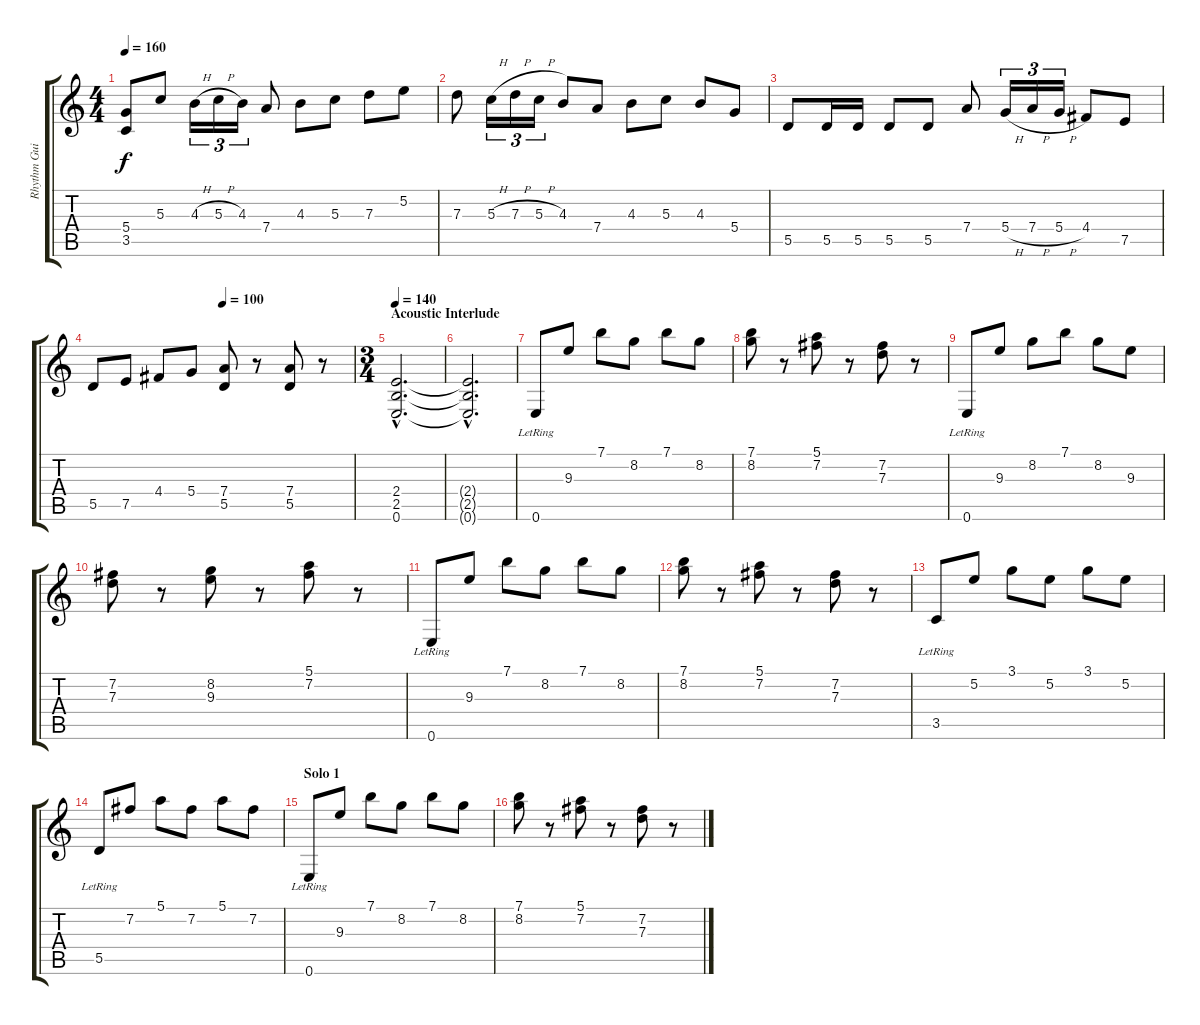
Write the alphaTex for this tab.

\track ("Rhythm Guitar 1" "Rhythm Gui") {instrument distortionguitar}
\staff {score tabs}
\tuning (E4 B3 G3 D3 A2 E2) {hide}
\ts (4 4)
\tempo 160
\clef g2
\ks c
(5.4{t} 3.5{t}).8{dy f} 5.3.8 4.3{h}.16{tu (3 2)} 5.3{h}.16{tu (3 2)} 4.3.16{tu (3 2)} 7.4.8 4.3.8 5.3.8 7.3.8 5.2.8 |
7.3.8 5.3{h}.16{tu (3 2)} 7.3{h}.16{tu (3 2)} 5.3{h}.16{tu (3 2)} 4.3.8 7.4.8 4.3.8 5.3.8 4.3.8 5.4.8 |
5.5.8 5.5.16 5.5.16 5.5.8 5.5.8 7.4.8 5.4{h}.16{tu (3 2)} 7.4{h}.16{tu (3 2)} 5.4{h}.16{tu (3 2)} 4.4.8 7.5.8 |
\tempo (100 0.5)
5.5.8 7.5.8 4.4.8 5.4.8 (7.4 5.5).8 r.8 (7.4 5.5).8 r.8 |
\ts (3 4)
\section ("" "Acoustic Interlude")
\tempo 140
(2.4{hac} 2.5{hac} 0.6{hac}).2{d volume 0} |
(2.4{hac t} 2.5{hac t} 0.6{hac t}).2{d} |
0.6{lr}.8{volume 12 balance 8 instrument acousticguitarsteel} 9.3.8 7.1.8 8.2.8 7.1.8 8.2.8 |
(7.1 8.2).8 r.8 (5.1 7.2).8 r.8 (7.2 7.3).8 r.8 |
0.6{lr}.8 9.3.8 8.2.8 7.1.8 8.2.8 9.3.8 |
(7.2 7.3).8 r.8 (8.2 9.3).8 r.8 (5.1 7.2).8 r.8 |
0.6{lr}.8 9.3.8 7.1.8 8.2.8 7.1.8 8.2.8 |
(7.1 8.2).8 r.8 (5.1 7.2).8 r.8 (7.2 7.3).8 r.8 |
3.5{lr}.8 5.2.8 3.1.8 5.2.8 3.1.8 5.2.8 |
5.5{lr}.8 7.2.8 5.1.8 7.2.8 5.1.8 7.2.8 |
\section ("" "Solo 1")
0.6{lr}.8 9.3.8 7.1.8 8.2.8 7.1.8 8.2.8 |
(7.1 8.2).8 r.8 (5.1 7.2).8 r.8 (7.2 7.3).8 r.8
